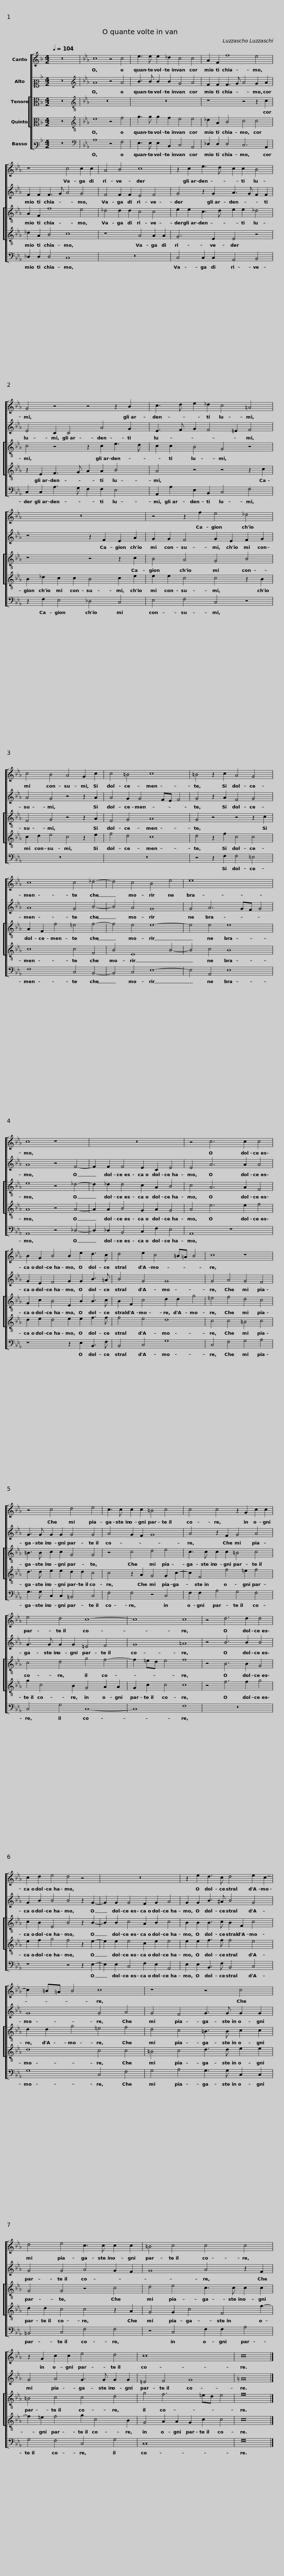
X:1
%%score [ 1 2 [ 3 4 ] 5 ]
L:1/8
Q:1/4=104
M:4/2
I:linebreak $
K:F
V:1 treble
V:2 alto2
V:3 alto
V:4 alto
V:5 bass3
V:1
 z16 |[K:Eb] c8 z4 c4 | e3 e e2 _d2 c4 c4 | A2 F2 f8 e4 |$ z8 c4 c2 c2 | %5
 A4 B4 c8 | z2 c2 e3 d c2 c2 B4 | G4 z4 z4 z2 B2 |$ c3 d e2 _d2 c4 =A4 | z16 | %10
 z4 z2 f2 e4 _d4 |$ c4 B4 A4 G2 c2 | c4 =B4 c8 | =B4 z2 c2 A4 G4 | c8 c4 _d4- |$ %15
 d4 c4 B4 e4 | e16 | c8 z8 | z16 |$ z4 c6 c2 c4 | %20
 B2 G2 B4 B2 e2 d3 c | d4 e2 c4 =B=A B4 | c8 z8 |$ z4 c4 d4 e4 | c3 c c2 c2 =B4 c4 | %25
 c4 c4 z2 G2 c2 c2 |$ e4 d4 c8- |$ c8 c8 | z4 d6 d2 d4 | c2 d2 e4 d4 z4 | %30
 z16 |$ z2 e2 d3 c d4 e2 c2- | c2 =B=A B4 c8 | z8 z4 c4 | d4 e4 c3 c c2 c2 |$ %35
 =B4 c4 c4 c4 | z2 G2 c2 c2 e4 d4 | c16 | c16 |] %39
V:2
 z16 |[K:Eb][K:treble] A8 z4 A4 | B3 B B2 B2 G4 A4 | F2 F2 F3 G A4 G2 A2 |$ F2 F2 F3 G A4 G4 | %5
 F4 F2 F2 E4 F4 | G4 z2 G2 A3 G F2 F2 | E4 C2 C4 A4 G2 |$ E3 F G2 F4 =E2 F4 | z8 z2 F2 E2 A2 | %10
 G2 G2 F4 G2 E2 F2 G2 |$ A4 G4 z4 z2 A2 | A4 G2 G4 FE F4 | G4 z2 A2 F4 G4 | A8 G4 B4- |$ %15
 B4 A4 G8 | G4 A6 GF G4 | A8 z4 F4- | F2 F2 F4 E2 C2 E4 |$ E4 A6 A2 A4 | %20
 G2 E2 F4 G2 G2 B3 =A | B4 G4 G8 | G4 A4 G4 F4 |$ G3 G G2 G2 G4 G4 | A4 G2 F2 G8 | %25
 A4 z2 F2 G4 A4 |$ G3 G G2 G2 =E4 F4 |$ G8 =A8 | z4 B6 B2 B4 | G2 B2 B4 B4 z2 G2- | %30
 G2 G2 G4 F2 G2 A4 |$ G2 G2 B3 ^A B4 G4 | G8 G4 A4 | G4 F4 G3 G G2 G2 | G4 G4 A4 G2 F2 |$ %35
 G8 A4 z2 F2 | G4 A4 G3 G G2 G2 | =E4 F4 G8 | =A16 |] %39
V:3
 z16 |[K:Eb][K:treble-8] z16 | z16 | z8 z4 z2 c2 |$ A2 F2 f8 e4 | %5
 _d4 d2 d2 c4 c4 | e2 e2 c3 d e2 e2 _d4 | c4 z4 z2 c2 e3 d |$ c2 c2 B4 G4 z4 | z8 z4 z2 c2 | %10
 B4 A4 G4 B4 |$ F4 G4 z4 z2 A2 | F4 G4 A8 | G4 z4 z4 z2 c2 | A2 F2 f4 =e4 f4- |$ %15
 f4 e4 e8- | e4 e4 e8 | e8 z4 _d4- | d2 _d2 d4 c2 A2 B4 |$ c4 A6 A2 F4 | %20
 G2 c2 B4 E2 B2 B3 c | B2 F2 c4 d2 d2 g4 | =e4 f4 d4 c4 |$ =B3 B c2 c2 G4 G4 | z4 c4 d4 e4 | %25
 c3 c c2 c2 =B4 c4 |$ c4 d4 g4 f4- |$ f2 =ed e4 f8 | z4 B6 B2 G4 | c2 B2 E4 B4 z2 B2- | %30
 B2 B2 c4 A2 B2 c4 |$ B2 B2 B3 c B2 F2 c4 | d2 d2 g4 =e4 f4 | d4 c4 =B3 B c2 c2 | G4 G4 z4 c4 |$ %35
 d4 e4 c3 c c2 c2 | =B4 c4 c4 d4 | g4 f6 =ed e4 | f16 |] %39
V:4
 z16 |[K:Eb][K:treble-8] e8 z4 f4 | g3 g g2 f2 e4 e4 | _d2 A2 B4 c4 c4 |$ _d2 A2 B4 c8 | %5
 z8 A4 A2 A2 | G6 E2 E4 z4 | z2 E2 F3 G A2 A2 B4 |$ A4 z4 z4 z2 c2 | B2 _d2 c2 c2 B4 c2 e2 | %10
 e2 e2 c4 c4 z2 B2 |$ c2 d2 e4 c4 z2 e2 | f4 d4 c8 | d4 z2 f2 c4 c4 | c8 c4 F4 |$ %15
 B4 E8 B4- | B4 c4 B8 | A8 z4 A4- | A2 A2 B4 G2 A2 G4 |$ A4 e6 e2 f4 | %20
 d2 e2 d4 e2 e2 f3 f | f4 e4 d8 | c4 c4 =B4 c4 |$ d3 d e2 e2 d2 d2 c4 | c4 z2 A2 G4 G2 c2- | %25
 c2 F4 f4 =e2 f4 |$ g2 c4 B2 G4 A2 A2 |$ G2 c2 c4 c8 | z4 f6 f2 g4 | e2 f2 g4 f4 z2 e2- | %30
 e2 e2 e4 c2 e2 e4 |$ e2 e2 f3 f f4 e4 | d8 c4 c4 | =B4 c4 d3 d e2 e2 | d2 d2 c4 c4 z2 A2 |$ %35
 G4 G2 c4 F4 f2- | f2 =e2 f4 g2 c4 B2 | G4 A2 A2 G2 c2 c4 | c16 |] %39
V:5
 z16 |[K:Eb][K:bass] A,8 z4 F,4 | E,3 E, E,2 B,,2 C,4 A,,4 | _D,2 D,2 D,4 C,6 A,,2 |$ _D,2 D,2 D,4 C,8 | %5
 z16 | C,4 C,2 C,2 A,,4 B,,4 | C,2 C,2 A,3 G, F,2 F,2 E,4 |$ A,,2 A,2 E,2 B,,2 C,4 F,4 | z2 F,2 E,4 _D,4 C,4 | %10
 E,4 F,4 C,4 z4 |$ z16 | z16 | z4 z2 F,2 F,4 =E,4 | F,8 C,4 B,,4- |$ %15
 B,,4 C,4 E,8- | E,4 A,,4 E,8 | A,,8 z4 _D,4- | D,2 _D,2 B,,4 C,2 F,2 E,4 |$ A,,8 z8 | %20
 z8 z2 E,2 B,,3 F, | B,,4 C,4 G,8 | C,4 F,4 G,4 A,4 |$ G,3 G, C,2 C,2 =B,,4 C,4 | F,4 F,4 z4 C,4 | %25
 F,2 F,2 A,4 G,4 F,4 |$ C,4 G,4 C,8- |$ C,8 F,8 | z16 | z8 z4 z2 E,2- | %30
 E,2 E,2 C,4 F,2 E,2 A,,4 |$ E,2 E,2 B,,3 F, B,,4 C,4 | G,8 C,4 F,4 | G,4 A,4 G,3 G, C,2 C,2 | =B,,4 C,4 F,4 F,4 |$ %35
 z4 C,4 F,2 F,2 A,4 | G,4 F,4 C,4 G,4 | C,16 | F,16 |] %39
